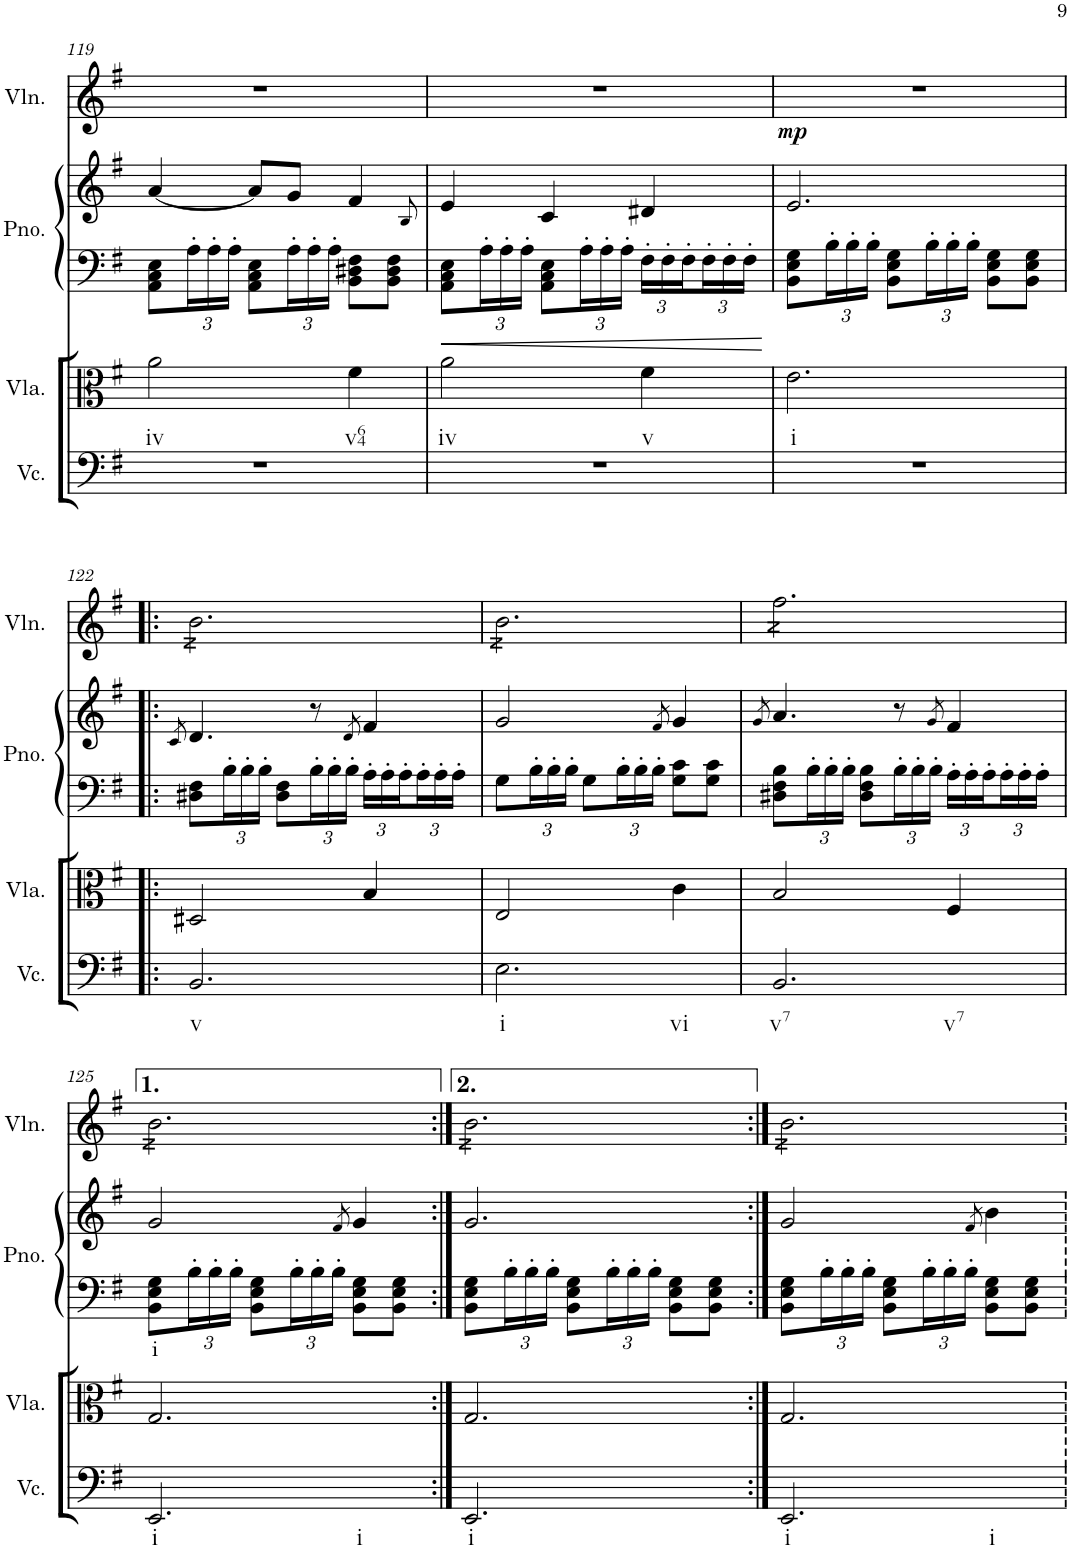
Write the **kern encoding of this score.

**kern	**kern	**harte	**kern	**kern	**kern	**dynam
*part4	*part3	*part3	*part2	*part2	*part1	*part1
*staff5	*staff4	*	*staff3	*staff2	*staff1	*staff1
*I"Violoncello	*I"Viola	*	*I"Grand Piano	*	*I"Violin	*
*I'Vc.	*I'Vla.	*	*I'Pno.	*	*I'Vln.	*
!!LO:PB:g=z
*clefF4	*clefC3	*	*clefF4	*clefG2	*clefG2	*
*k[f#]	*k[f#]	*	*k[f#]	*k[f#]	*k[f#]	*
*M3/4	*M3/4	*	*M3/4	*M3/4	*M3/4	*
=119	=119	=119	=119	=119	=119	=119
2.r	2a\	.	8AA\ 8C\ 8E\L	[4a/	2.r	.
*	*	*	*Xbrackettup	*	*	*
.	.	.	24A'\L	.	.	.
.	.	.	24A'\	.	.	.
.	.	.	24A'\JJ	.	.	.
.	.	.	8AA\ 8C\ 8E\L	8a/L]	.	.
.	.	.	24A'\L	8g/J	.	.
.	.	.	24A'\	.	.	.
.	.	.	24A'\JJ	.	.	.
.	4f#\	.	8BB\ 8D#X\ 8F#\L	4f#/	.	.
.	.	.	8BB\ 8D#\ 8F#\J	.	.	.
.	.	.	.	8qB/	.	.
=120	=120	=120	=120	=120	=120	=120
2.r	2a\	.	8AA\ 8C\ 8E\L	4e/	2.r	.
.	.	.	24A'\L	.	.	.
.	.	.	24A'\	.	.	.
.	.	.	24A'\JJ	.	.	.
.	.	.	8AA\ 8C\ 8E\L	4c/	.	.
.	.	.	24A'\L	.	.	.
.	.	.	24A'\	.	.	.
.	.	.	24A'\JJ	.	.	.
.	4f#\	.	24F#'\LL	4d#X/	.	.
.	.	.	24F#'\	.	.	.
.	.	.	24F#'\	.	.	.
.	.	.	24F#'\	.	.	.
.	.	.	24F#'\	.	.	.
.	.	.	24F#'\JJ	.	.	.
=121	=121	=121	=121	=121	=121	=121
!	!	!	!	!	!	!LO:DY:b
2.r	2.e\	.	8BB\ 8E\ 8G\L	2.e/	2.r	mp
.	.	.	24B'\L	.	.	.
.	.	.	24B'\	.	.	.
.	.	.	24B'\JJ	.	.	.
.	.	.	8BB\ 8E\ 8G\L	.	.	.
.	.	.	24B'\L	.	.	.
.	.	.	24B'\	.	.	.
.	.	.	24B'\JJ	.	.	.
.	.	.	8BB\ 8E\ 8G\L	.	.	.
.	.	.	8BB\ 8E\ 8G\J	.	.	.
!!LO:LB:g=z
=122!|:	=122!|:	=122!|:	=122!|:	=122!|:	=122!|:	=122!|:
.	.	.	.	8qc/	.	.
!LO:TX:b:t=v	!	!	!	!	!	!
2.BB/	2D#X/	.	8D#X\ 8F#\L	4.d/	2.b@4@\	.
.	.	.	24B'\L	.	.	.
.	.	.	24B'\	.	.	.
.	.	.	24B'\JJ	.	.	.
.	.	.	8D#\ 8F#\L	.	.	.
.	.	.	24B'\L	8r	.	.
.	.	.	24B'\	.	.	.
.	.	.	24B'\JJ	.	.	.
.	.	.	.	8qd/	.	.
.	4B/	.	24A'\LL	4f#/	.	.
.	.	.	24A'\	.	.	.
.	.	.	24A'\	.	.	.
.	.	.	24A'\	.	.	.
.	.	.	24A'\	.	.	.
.	.	.	24A'\JJ	.	.	.
=123	=123	=123	=123	=123	=123	=123
!LO:TX:b:t=i	!	!	!	!	!	!
!LO:TX:b:t=vi	!	!	!	!	!	!
2.E\	2E/	.	8G\L	2g/	2.b@4@\	.
.	.	.	24B'\L	.	.	.
.	.	.	24B'\	.	.	.
.	.	.	24B'\JJ	.	.	.
.	.	.	8G\L	.	.	.
.	.	.	24B'\L	.	.	.
.	.	.	24B'\	.	.	.
.	.	.	24B'\JJ	.	.	.
.	.	.	.	8qf#/	.	.
.	4c\	.	8G\ 8c\L	4g/	.	.
.	.	.	8G\ 8c\J	.	.	.
=124	=124	=124	=124	=124	=124	=124
.	.	.	.	8qg/	.	.
!LO:TX:b:t=v7	!	!	!	!	!	!
!LO:TX:b:t=v7	!	!	!	!	!	!
2.BB/	2B/	.	8D#X\ 8F#\ 8B\L	4.a/	2.ff#@4@\	.
.	.	.	24B'\L	.	.	.
.	.	.	24B'\	.	.	.
.	.	.	24B'\JJ	.	.	.
.	.	.	8D#\ 8F#\ 8B\L	.	.	.
.	.	.	24B'\L	8r	.	.
.	.	.	24B'\	.	.	.
.	.	.	24B'\JJ	.	.	.
.	.	.	.	8qg/	.	.
.	4F#/	.	24A'\LL	4f#/	.	.
.	.	.	24A'\	.	.	.
.	.	.	24A'\	.	.	.
.	.	.	24A'\	.	.	.
.	.	.	24A'\	.	.	.
.	.	.	24A'\JJ	.	.	.
!!LO:LB:g=z
=125	=125	=125	=125	=125	=125	=125
!LO:TX:b:t=i	!	!	!	!	!	!
!LO:TX:b:t=i	!	!LO:H:kt=i	!	!	!	!
2.EE/	2.G/	N	8BB\ 8E\ 8G\L	2g/	2.b@4@\	.
.	.	.	24B'\L	.	.	.
.	.	.	24B'\	.	.	.
.	.	.	24B'\JJ	.	.	.
.	.	.	8BB\ 8E\ 8G\L	.	.	.
.	.	.	24B'\L	.	.	.
.	.	.	24B'\	.	.	.
.	.	.	24B'\JJ	.	.	.
.	.	.	.	8qf#/	.	.
.	.	.	8BB\ 8E\ 8G\L	4g/	.	.
.	.	.	8BB\ 8E\ 8G\J	.	.	.
=126:|!	=126:|!	=126:|!	=126:|!	=126:|!	=126:|!	=126:|!
!LO:TX:b:t=i	!	!	!	!	!	!
2.EE/	2.G/	.	8BB\ 8E\ 8G\L	2.g/	2.b@4@\	.
.	.	.	24B'\L	.	.	.
.	.	.	24B'\	.	.	.
.	.	.	24B'\JJ	.	.	.
.	.	.	8BB\ 8E\ 8G\L	.	.	.
.	.	.	24B'\L	.	.	.
.	.	.	24B'\	.	.	.
.	.	.	24B'\JJ	.	.	.
.	.	.	8BB\ 8E\ 8G\L	.	.	.
.	.	.	8BB\ 8E\ 8G\J	.	.	.
=127:|!	=127:|!	=127:|!	=127:|!	=127:|!	=127:|!	=127:|!
!LO:TX:b:t=i	!	!	!	!	!	!
!LO:TX:b:t=i	!	!	!	!	!	!
2.EE/	2.G/	.	8BB\ 8E\ 8G\L	2g/	2.b@4@\	.
.	.	.	24B'\L	.	.	.
.	.	.	24B'\	.	.	.
.	.	.	24B'\JJ	.	.	.
.	.	.	8BB\ 8E\ 8G\L	.	.	.
.	.	.	24B'\L	.	.	.
.	.	.	24B'\	.	.	.
.	.	.	24B'\JJ	.	.	.
.	.	.	.	8qf#/	.	.
.	.	.	8BB\ 8E\ 8G\L	4b\	.	.
.	.	.	8BB\ 8E\ 8G\J	.	.	.
=	=	=	=	=	=	=
*-	*-	*-	*-	*-	*-	*-
